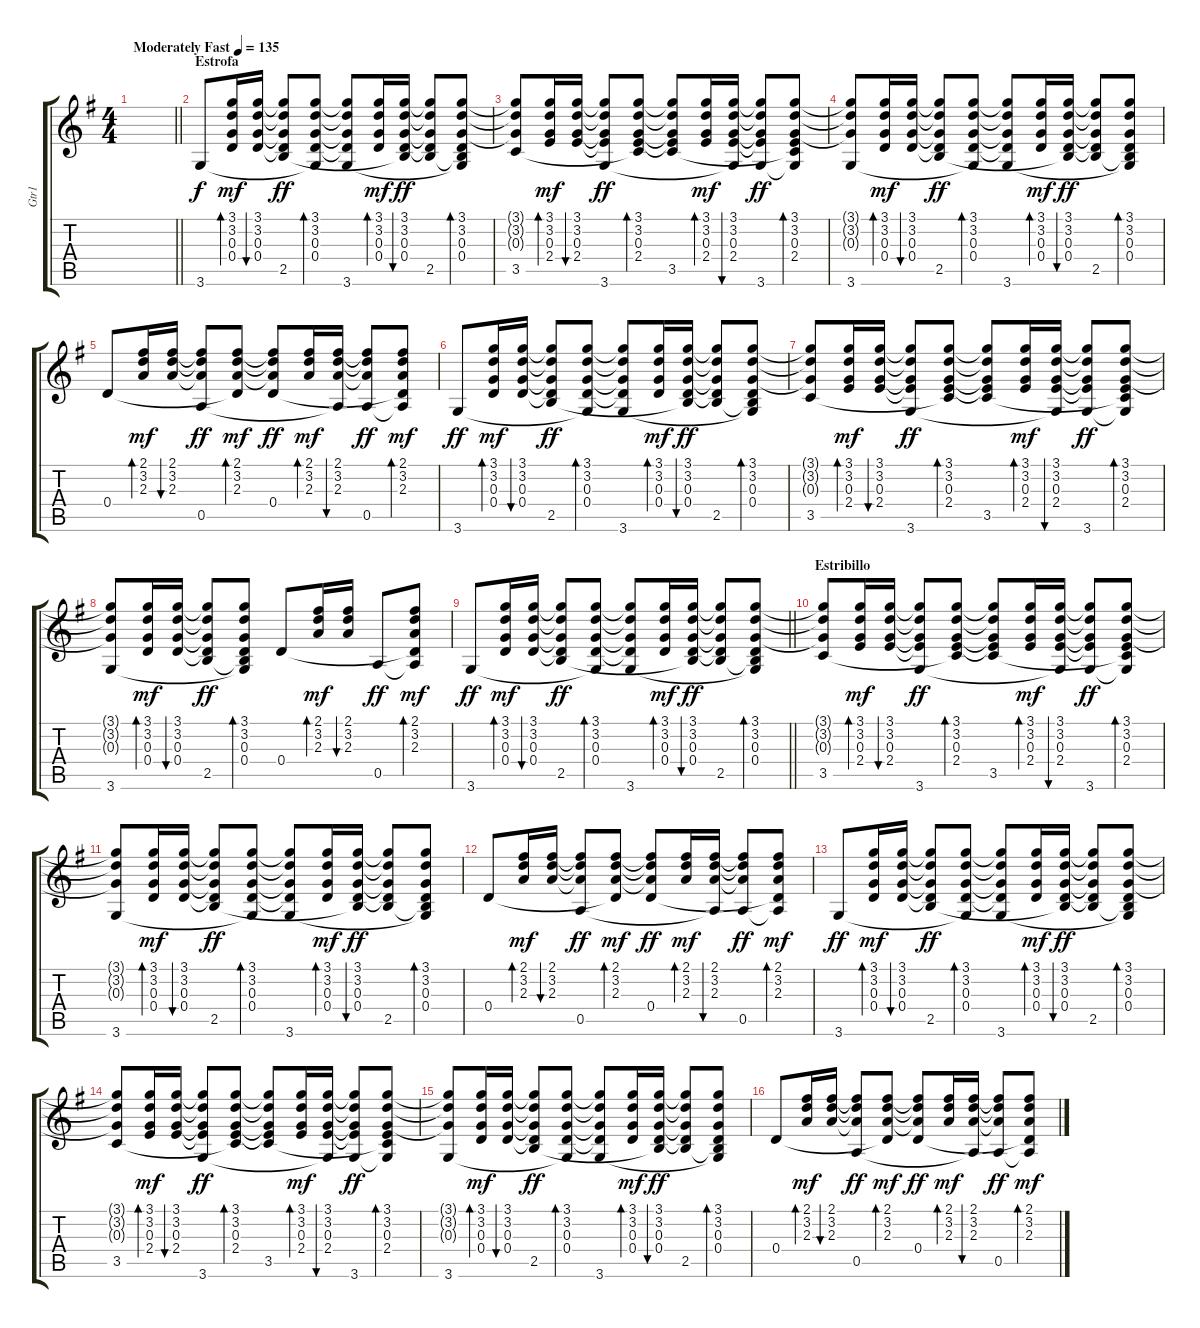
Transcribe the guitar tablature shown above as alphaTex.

\track ("Gtr1" "Gtr1") {instrument acousticguitarsteel}
\staff {score tabs}
\tuning (E4 B3 G3 D3 A2 E2) {hide}
\ts (4 4)
\tempo (135 "Moderately Fast")
\clef g2
\barLineRight lightlight
\ks g
|
\section ("" "Estrofa")
3.6.8 (3.1 3.2 0.3 0.4).16{bd 30 dy mf} (3.1 3.2 0.3 0.4).16{bu 30} (3.1{t} 3.2{t} 0.3{t} 0.4{t} 2.5).8{dy ff} (3.1 3.2 0.3 0.4 3.6{t}).8{bd 30} (3.1{t} 3.2{t} 0.3{t} 0.4{t} 3.6).8 (3.1 3.2 0.3 0.4).16{bd 30 dy mf} (3.1 3.2 0.3 0.4 2.5{t}).16{bu 30 dy ff} (3.1{t} 3.2{t} 0.3{t} 0.4{t} 2.5).8 (3.1 3.2 0.3 0.4 2.5{t} 3.6{t}).8{bd 30} |
(3.1{t} 3.2{t} 0.3{t} 3.5).8 (3.1 3.2 0.3 2.4).16{bd 30 dy mf} (3.1 3.2 0.3 2.4).16{bu 30} (3.1{t} 3.2{t} 0.3{t} 2.4{t} 3.6).8{dy ff} (3.1 3.2 0.3 2.4 3.5{t}).8{bd 30} (3.1{t} 3.2{t} 0.3{t} 2.4{t} 3.5).8 (3.1 3.2 0.3 2.4).16{bd 30 dy mf} (3.1 3.2 0.3 2.4 3.6{t}).16{bu 30} (3.1{t} 3.2{t} 0.3{t} 2.4{t} 3.6).8{dy ff} (3.1 3.2 0.3 2.4 3.5{t} 3.6{t}).8{bd 30} |
(3.1{t} 3.2{t} 0.3{t} 3.6).8 (3.1 3.2 0.3 0.4).16{bd 30 dy mf} (3.1 3.2 0.3 0.4).16{bu 30} (3.1{t} 3.2{t} 0.3{t} 0.4{t} 2.5).8{dy ff} (3.1 3.2 0.3 0.4 3.6{t}).8{bd 30} (3.1{t} 3.2{t} 0.3{t} 0.4{t} 3.6).8 (3.1 3.2 0.3 0.4).16{bd 30 dy mf} (3.1 3.2 0.3 0.4 2.5{t}).16{bu 30 dy ff} (3.1{t} 3.2{t} 0.3{t} 0.4{t} 2.5).8 (3.1 3.2 0.3 0.4 2.5{t} 3.6{t}).8{bd 30} |
0.4.8 (2.1 3.2 2.3).16{bd 30 dy mf} (2.1 3.2 2.3).16{bu 30} (2.1{t} 3.2{t} 2.3{t} 0.5).8{dy ff} (2.1 3.2 2.3 0.4{t}).8{bd 30 dy mf} (2.1{t} 3.2{t} 2.3{t} 0.4).8{dy ff} (2.1 3.2 2.3).16{bd 30 dy mf} (2.1 3.2 2.3 0.5{t}).16{bu 30} (2.1{t} 3.2{t} 2.3{t} 0.5).8{dy ff} (2.1 3.2 2.3 0.4{t} 0.5{t}).8{bd 30 dy mf} |
3.6.8{dy ff} (3.1 3.2 0.3 0.4).16{bd 30 dy mf} (3.1 3.2 0.3 0.4).16{bu 30} (3.1{t} 3.2{t} 0.3{t} 0.4{t} 2.5).8{dy ff} (3.1 3.2 0.3 0.4 3.6{t}).8{bd 30} (3.1{t} 3.2{t} 0.3{t} 0.4{t} 3.6).8 (3.1 3.2 0.3 0.4).16{bd 30 dy mf} (3.1 3.2 0.3 0.4 2.5{t}).16{bu 30 dy ff} (3.1{t} 3.2{t} 0.3{t} 0.4{t} 2.5).8 (3.1 3.2 0.3 0.4 2.5{t} 3.6{t}).8{bd 30} |
(3.1{t} 3.2{t} 0.3{t} 3.5).8 (3.1 3.2 0.3 2.4).16{bd 30 dy mf} (3.1 3.2 0.3 2.4).16{bu 30} (3.1{t} 3.2{t} 0.3{t} 2.4{t} 3.6).8{dy ff} (3.1 3.2 0.3 2.4 3.5{t}).8{bd 30} (3.1{t} 3.2{t} 0.3{t} 2.4{t} 3.5).8 (3.1 3.2 0.3 2.4).16{bd 30 dy mf} (3.1 3.2 0.3 2.4 3.6{t}).16{bu 30} (3.1{t} 3.2{t} 0.3{t} 2.4{t} 3.6).8{dy ff} (3.1 3.2 0.3 2.4 3.5{t} 3.6{t}).8{bd 30} |
(3.1{t} 3.2{t} 0.3{t} 3.6).8 (3.1 3.2 0.3 0.4).16{bd 30 dy mf} (3.1 3.2 0.3 0.4).16{bu 30} (3.1{t} 3.2{t} 0.3{t} 0.4{t} 2.5).8{dy ff} (3.1 3.2 0.3 0.4 2.5{t} 3.6{t}).8{bd 30} 0.4.8 (2.1 3.2 2.3).16{bd 30 dy mf} (2.1 3.2 2.3).16{bu 30} 0.5.8{dy ff} (2.1 3.2 2.3 0.4{t} 0.5{t}).8{bd 30 dy mf} |
\barLineRight lightlight
3.6.8{dy ff} (3.1 3.2 0.3 0.4).16{bd 30 dy mf} (3.1 3.2 0.3 0.4).16{bu 30} (3.1{t} 3.2{t} 0.3{t} 0.4{t} 2.5).8{dy ff} (3.1 3.2 0.3 0.4 3.6{t}).8{bd 30} (3.1{t} 3.2{t} 0.3{t} 0.4{t} 3.6).8 (3.1 3.2 0.3 0.4).16{bd 30 dy mf} (3.1 3.2 0.3 0.4 2.5{t}).16{bu 30 dy ff} (3.1{t} 3.2{t} 0.3{t} 0.4{t} 2.5).8 (3.1 3.2 0.3 0.4 2.5{t} 3.6{t}).8{bd 30} |
\section ("" "Estribillo")
(3.1{t} 3.2{t} 0.3{t} 3.5).8 (3.1 3.2 0.3 2.4).16{bd 30 dy mf} (3.1 3.2 0.3 2.4).16{bu 30} (3.1{t} 3.2{t} 0.3{t} 2.4{t} 3.6).8{dy ff} (3.1 3.2 0.3 2.4 3.5{t}).8{bd 30} (3.1{t} 3.2{t} 0.3{t} 2.4{t} 3.5).8 (3.1 3.2 0.3 2.4).16{bd 30 dy mf} (3.1 3.2 0.3 2.4 3.6{t}).16{bu 30} (3.1{t} 3.2{t} 0.3{t} 2.4{t} 3.6).8{dy ff} (3.1 3.2 0.3 2.4 3.5{t} 3.6{t}).8{bd 30} |
(3.1{t} 3.2{t} 0.3{t} 3.6).8 (3.1 3.2 0.3 0.4).16{bd 30 dy mf} (3.1 3.2 0.3 0.4).16{bu 30} (3.1{t} 3.2{t} 0.3{t} 0.4{t} 2.5).8{dy ff} (3.1 3.2 0.3 0.4 3.6{t}).8{bd 30} (3.1{t} 3.2{t} 0.3{t} 0.4{t} 3.6).8 (3.1 3.2 0.3 0.4).16{bd 30 dy mf} (3.1 3.2 0.3 0.4 2.5{t}).16{bu 30 dy ff} (3.1{t} 3.2{t} 0.3{t} 0.4{t} 2.5).8 (3.1 3.2 0.3 0.4 2.5{t} 3.6{t}).8{bd 30} |
0.4.8 (2.1 3.2 2.3).16{bd 30 dy mf} (2.1 3.2 2.3).16{bu 30} (2.1{t} 3.2{t} 2.3{t} 0.5).8{dy ff} (2.1 3.2 2.3 0.4{t}).8{bd 30 dy mf} (2.1{t} 3.2{t} 2.3{t} 0.4).8{dy ff} (2.1 3.2 2.3).16{bd 30 dy mf} (2.1 3.2 2.3 0.5{t}).16{bu 30} (2.1{t} 3.2{t} 2.3{t} 0.5).8{dy ff} (2.1 3.2 2.3 0.4{t} 0.5{t}).8{bd 30 dy mf} |
3.6.8{dy ff} (3.1 3.2 0.3 0.4).16{bd 30 dy mf} (3.1 3.2 0.3 0.4).16{bu 30} (3.1{t} 3.2{t} 0.3{t} 0.4{t} 2.5).8{dy ff} (3.1 3.2 0.3 0.4 3.6{t}).8{bd 30} (3.1{t} 3.2{t} 0.3{t} 0.4{t} 3.6).8 (3.1 3.2 0.3 0.4).16{bd 30 dy mf} (3.1 3.2 0.3 0.4 2.5{t}).16{bu 30 dy ff} (3.1{t} 3.2{t} 0.3{t} 0.4{t} 2.5).8 (3.1 3.2 0.3 0.4 2.5{t} 3.6{t}).8{bd 30} |
(3.1{t} 3.2{t} 0.3{t} 3.5).8 (3.1 3.2 0.3 2.4).16{bd 30 dy mf} (3.1 3.2 0.3 2.4).16{bu 30} (3.1{t} 3.2{t} 0.3{t} 2.4{t} 3.6).8{dy ff} (3.1 3.2 0.3 2.4 3.5{t}).8{bd 30} (3.1{t} 3.2{t} 0.3{t} 2.4{t} 3.5).8 (3.1 3.2 0.3 2.4).16{bd 30 dy mf} (3.1 3.2 0.3 2.4 3.6{t}).16{bu 30} (3.1{t} 3.2{t} 0.3{t} 2.4{t} 3.6).8{dy ff} (3.1 3.2 0.3 2.4 3.5{t} 3.6{t}).8{bd 30} |
(3.1{t} 3.2{t} 0.3{t} 3.6).8 (3.1 3.2 0.3 0.4).16{bd 30 dy mf} (3.1 3.2 0.3 0.4).16{bu 30} (3.1{t} 3.2{t} 0.3{t} 0.4{t} 2.5).8{dy ff} (3.1 3.2 0.3 0.4 3.6{t}).8{bd 30} (3.1{t} 3.2{t} 0.3{t} 0.4{t} 3.6).8 (3.1 3.2 0.3 0.4).16{bd 30 dy mf} (3.1 3.2 0.3 0.4 2.5{t}).16{bu 30 dy ff} (3.1{t} 3.2{t} 0.3{t} 0.4{t} 2.5).8 (3.1 3.2 0.3 0.4 2.5{t} 3.6{t}).8{bd 30} |
0.4.8 (2.1 3.2 2.3).16{bd 30 dy mf} (2.1 3.2 2.3).16{bu 30} (2.1{t} 3.2{t} 2.3{t} 0.5).8{dy ff} (2.1 3.2 2.3 0.4{t}).8{bd 30 dy mf} (2.1{t} 3.2{t} 2.3{t} 0.4).8{dy ff} (2.1 3.2 2.3).16{bd 30 dy mf} (2.1 3.2 2.3 0.5{t}).16{bu 30} (2.1{t} 3.2{t} 2.3{t} 0.5).8{dy ff} (2.1 3.2 2.3 0.4{t} 0.5{t}).8{bd 30 dy mf}
